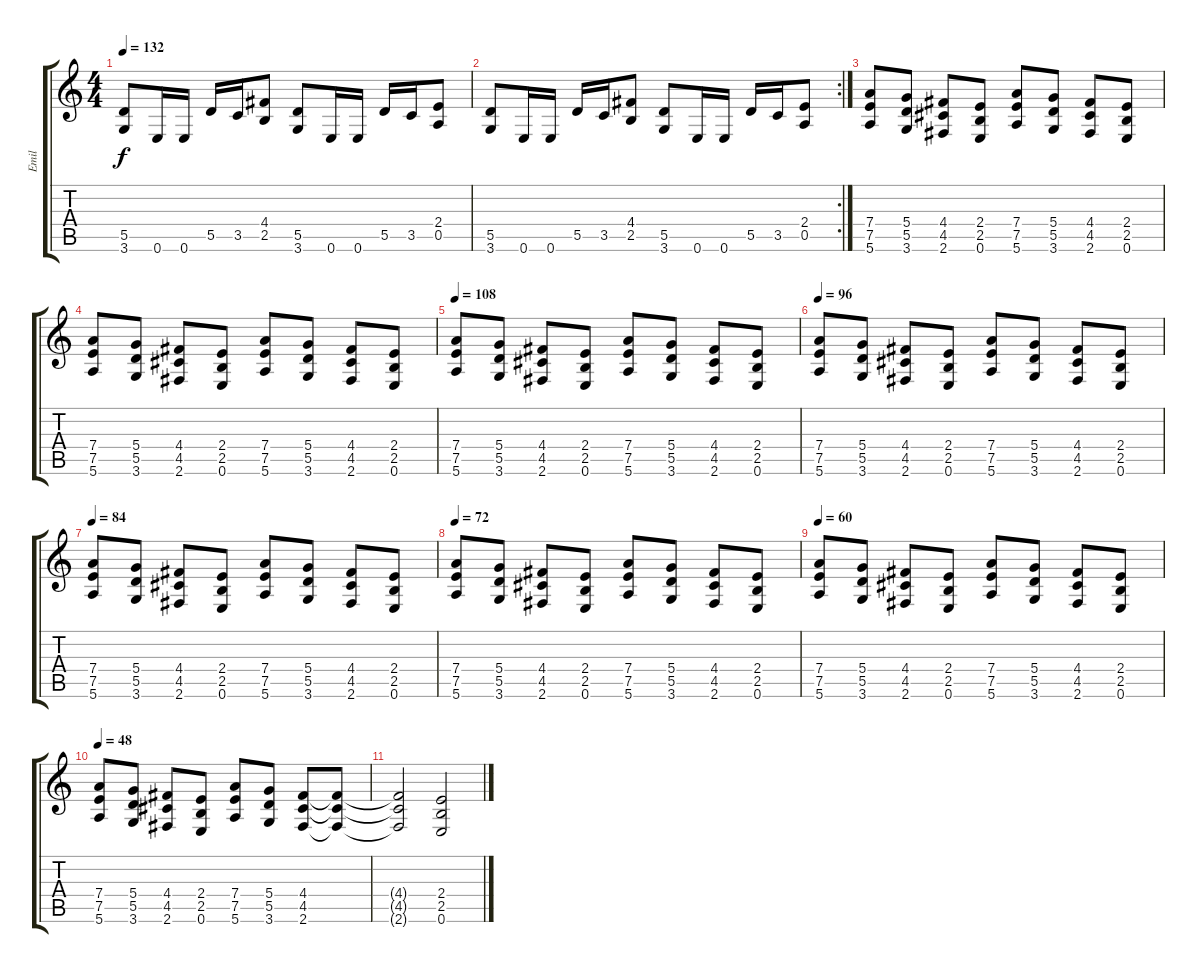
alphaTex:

\track ("Emil" "Emil") {instrument distortionguitar}
\staff {score tabs}
\tuning (E4 B3 G3 D3 A2 E2) {hide}
\ts (4 4)
\tempo 132
\clef g2
\ks c
(5.5 3.6).8{dy f} 0.6.16 0.6.16 5.5.16 3.5.16 (4.4 2.5).8 (5.5 3.6).8 0.6.16 0.6.16 5.5.16 3.5.16 (2.4 0.5).8 |
\rc 2
(5.5 3.6).8 0.6.16 0.6.16 5.5.16 3.5.16 (4.4 2.5).8 (5.5 3.6).8 0.6.16 0.6.16 5.5.16 3.5.16 (2.4 0.5).8 |
(7.4 7.5 5.6).8 (5.4 5.5 3.6).8 (4.4 4.5 2.6).8 (2.4 2.5 0.6).8 (7.4 7.5 5.6).8 (5.4 5.5 3.6).8 (4.4 4.5 2.6).8 (2.4 2.5 0.6).8 |
(7.4 7.5 5.6).8 (5.4 5.5 3.6).8 (4.4 4.5 2.6).8 (2.4 2.5 0.6).8 (7.4 7.5 5.6).8 (5.4 5.5 3.6).8 (4.4 4.5 2.6).8 (2.4 2.5 0.6).8 |
\tempo 108
(7.4 7.5 5.6).8 (5.4 5.5 3.6).8 (4.4 4.5 2.6).8 (2.4 2.5 0.6).8 (7.4 7.5 5.6).8 (5.4 5.5 3.6).8 (4.4 4.5 2.6).8 (2.4 2.5 0.6).8 |
\tempo 96
(7.4 7.5 5.6).8 (5.4 5.5 3.6).8 (4.4 4.5 2.6).8 (2.4 2.5 0.6).8 (7.4 7.5 5.6).8 (5.4 5.5 3.6).8 (4.4 4.5 2.6).8 (2.4 2.5 0.6).8 |
\tempo 84
(7.4 7.5 5.6).8 (5.4 5.5 3.6).8 (4.4 4.5 2.6).8 (2.4 2.5 0.6).8 (7.4 7.5 5.6).8 (5.4 5.5 3.6).8 (4.4 4.5 2.6).8 (2.4 2.5 0.6).8 |
\tempo 72
(7.4 7.5 5.6).8 (5.4 5.5 3.6).8 (4.4 4.5 2.6).8 (2.4 2.5 0.6).8 (7.4 7.5 5.6).8 (5.4 5.5 3.6).8 (4.4 4.5 2.6).8 (2.4 2.5 0.6).8 |
\tempo 60
(7.4 7.5 5.6).8 (5.4 5.5 3.6).8 (4.4 4.5 2.6).8 (2.4 2.5 0.6).8 (7.4 7.5 5.6).8 (5.4 5.5 3.6).8 (4.4 4.5 2.6).8 (2.4 2.5 0.6).8 |
\tempo 48
(7.4 7.5 5.6).8 (5.4 5.5 3.6).8 (4.4 4.5 2.6).8 (2.4 2.5 0.6).8 (7.4 7.5 5.6).8 (5.4 5.5 3.6).8 (4.4 4.5 2.6).8 (4.4{t} 4.5{t} 2.6{t}).8 |
(4.4{t} 4.5{t} 2.6{t}).2 (2.4 2.5 0.6).2
